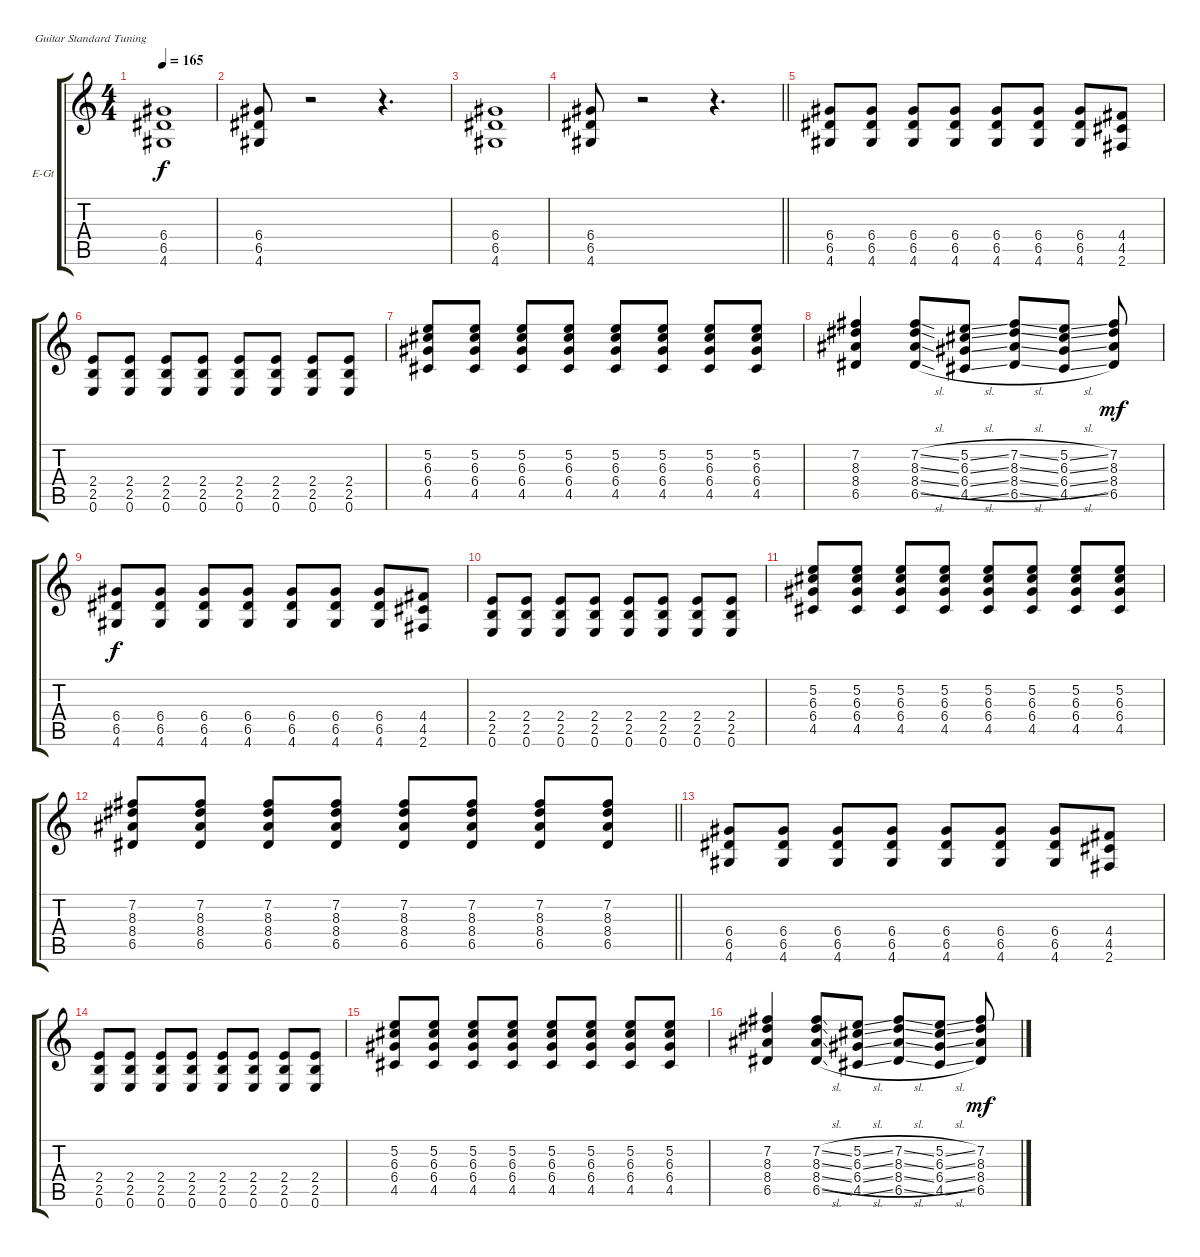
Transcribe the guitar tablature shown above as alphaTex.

\bracketExtendMode groupsimilarinstruments
\firstSystemTrackNameOrientation horizontal
\otherSystemsTrackNameOrientation horizontal
\track ("Spur 2" "E-Gt") {instrument overdrivenguitar}
\staff {score tabs}
\tuning (E4 B3 G3 D3 A2 E2)
\ts (4 4)
\tempo 165
\clef g2
\ks c
(6.4 6.5 4.6).1{dy f} |
(6.4 6.5 4.6).8 r.2 r.4{d} |
(6.4 6.5 4.6).1 |
\barLineRight lightlight
(6.4 6.5 4.6).8 r.2 r.4{d} |
(6.4 6.5 4.6).8 (6.4 6.5 4.6).8 (6.4 6.5 4.6).8 (6.4 6.5 4.6).8 (6.4 6.5 4.6).8 (6.4 6.5 4.6).8 (6.4 6.5 4.6).8 (4.4 4.5 2.6).8 |
(2.4 2.5 0.6).8 (2.4 2.5 0.6).8 (2.4 2.5 0.6).8 (2.4 2.5 0.6).8 (2.4 2.5 0.6).8 (2.4 2.5 0.6).8 (2.4 2.5 0.6).8 (2.4 2.5 0.6).8 |
(5.2 6.3 6.4 4.5).8 (5.2 6.3 6.4 4.5).8 (5.2 6.3 6.4 4.5).8 (5.2 6.3 6.4 4.5).8 (5.2 6.3 6.4 4.5).8 (5.2 6.3 6.4 4.5).8 (5.2 6.3 6.4 4.5).8 (5.2 6.3 6.4 4.5).8 |
(7.2 8.3 8.4 6.5).4 (7.2{sl} 8.3{sl} 8.4{sl} 6.5{sl}).8 (5.2{sl} 6.3{sl} 6.4{sl} 4.5{sl}).8 (7.2{sl} 8.3{sl} 8.4{sl} 6.5{sl}).8 (5.2{sl} 6.3{sl} 6.4{sl} 4.5{sl}).8 (7.2 8.3 8.4 6.5).8{dy mf} |
(6.4 6.5 4.6).8{dy f} (6.4 6.5 4.6).8 (6.4 6.5 4.6).8 (6.4 6.5 4.6).8 (6.4 6.5 4.6).8 (6.4 6.5 4.6).8 (6.4 6.5 4.6).8 (4.4 4.5 2.6).8 |
(2.4 2.5 0.6).8 (2.4 2.5 0.6).8 (2.4 2.5 0.6).8 (2.4 2.5 0.6).8 (2.4 2.5 0.6).8 (2.4 2.5 0.6).8 (2.4 2.5 0.6).8 (2.4 2.5 0.6).8 |
(5.2 6.3 6.4 4.5).8 (5.2 6.3 6.4 4.5).8 (5.2 6.3 6.4 4.5).8 (5.2 6.3 6.4 4.5).8 (5.2 6.3 6.4 4.5).8 (5.2 6.3 6.4 4.5).8 (5.2 6.3 6.4 4.5).8 (5.2 6.3 6.4 4.5).8 |
\barLineRight lightlight
(7.2 8.3 8.4 6.5).8 (7.2 8.3 8.4 6.5).8 (7.2 8.3 8.4 6.5).8 (7.2 8.3 8.4 6.5).8 (7.2 8.3 8.4 6.5).8 (7.2 8.3 8.4 6.5).8 (7.2 8.3 8.4 6.5).8 (7.2 8.3 8.4 6.5).8 |
(6.4 6.5 4.6).8 (6.4 6.5 4.6).8 (6.4 6.5 4.6).8 (6.4 6.5 4.6).8 (6.4 6.5 4.6).8 (6.4 6.5 4.6).8 (6.4 6.5 4.6).8 (4.4 4.5 2.6).8 |
(2.4 2.5 0.6).8 (2.4 2.5 0.6).8 (2.4 2.5 0.6).8 (2.4 2.5 0.6).8 (2.4 2.5 0.6).8 (2.4 2.5 0.6).8 (2.4 2.5 0.6).8 (2.4 2.5 0.6).8 |
(5.2 6.3 6.4 4.5).8 (5.2 6.3 6.4 4.5).8 (5.2 6.3 6.4 4.5).8 (5.2 6.3 6.4 4.5).8 (5.2 6.3 6.4 4.5).8 (5.2 6.3 6.4 4.5).8 (5.2 6.3 6.4 4.5).8 (5.2 6.3 6.4 4.5).8 |
(7.2 8.3 8.4 6.5).4 (7.2{sl} 8.3{sl} 8.4{sl} 6.5{sl}).8 (5.2{sl} 6.3{sl} 6.4{sl} 4.5{sl}).8 (7.2{sl} 8.3{sl} 8.4{sl} 6.5{sl}).8 (5.2{sl} 6.3{sl} 6.4{sl} 4.5{sl}).8 (7.2 8.3 8.4 6.5).8{dy mf}
